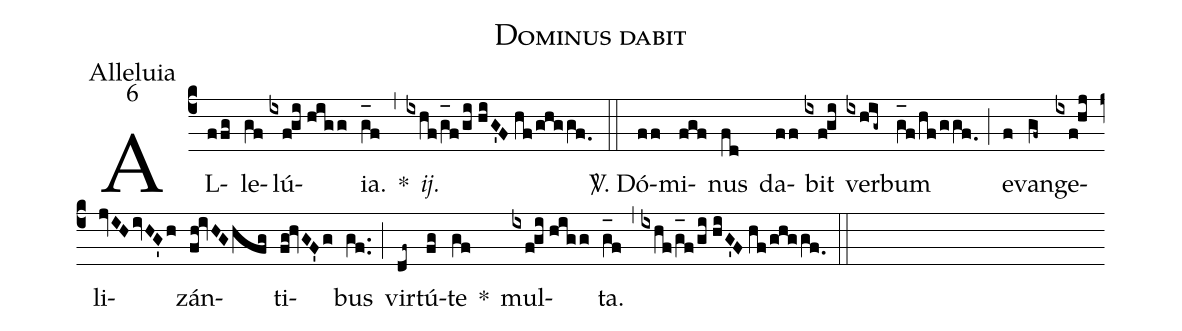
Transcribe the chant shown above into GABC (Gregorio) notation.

name:Dominus dabit;
office-part:Alleluia;
mode:6;
%%
(c4) AL(ffg)le(gf)lú(ixfgi//higg){ia}.(g_[oh:h]f) *(,) <i>ij.</i>(ixhf/g_[oh:h]f/gi//hiG'F//hf/ghggf.0) (::) <sp>V/</sp>. Dó(ff)mi(fgf)nus(fd) da(ff)bit(ixfgi) ver(ixhig~)bum(g_[oh:h]f/hf/ggf.0) (;) e(f)van(gf~)ge(ixf!hj)li(jvIHivHG'h)zán(fh!ivHGhfg)ti(fg!hvGF'g)bus(gf..) (;) vir(df~)tú(fg)te(gf) *() mul(ixfgi//higg)ta.(g_[oh:h]f) (,) (ixhf/g_[oh:h]f/gi//hiG'F//hf/ghggf.0) (::)
